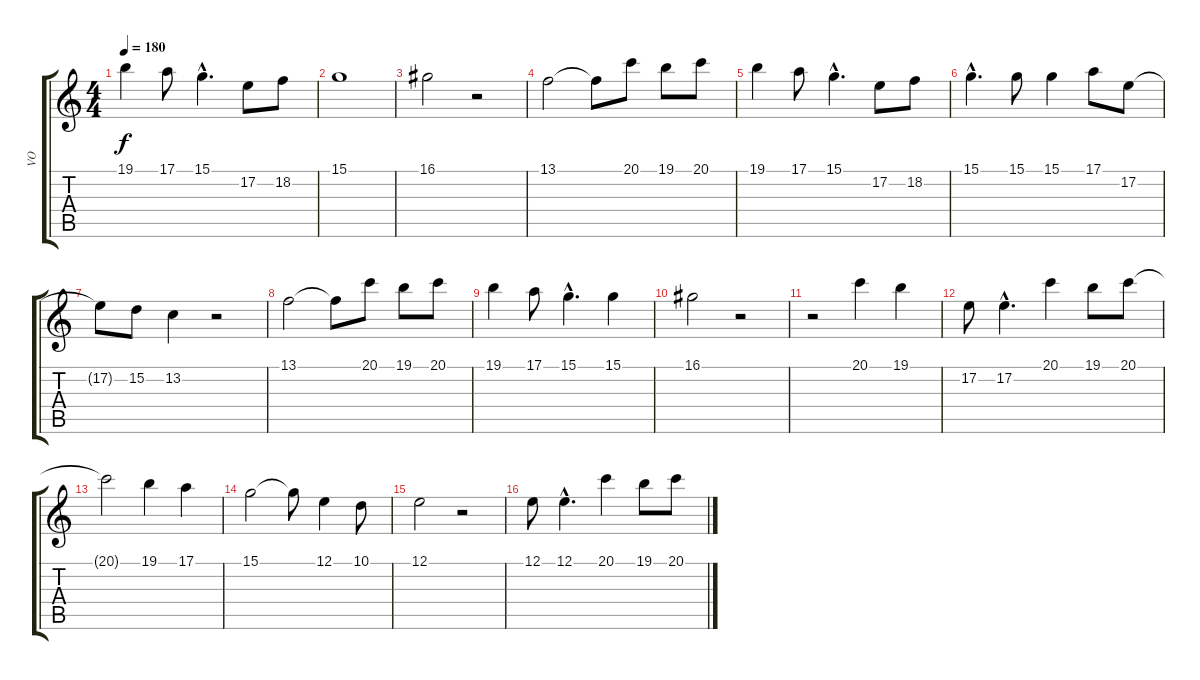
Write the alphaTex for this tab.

\track ("VO" "VO") {instrument englishhorn}
\staff {score tabs}
\tuning (E4 B3 G3 D3 A2 E2) {hide}
\ts (4 4)
\tempo 180
\clef g2
\ks c
19.1.4{dy f} 17.1.8 15.1{hac}.4{d} 17.2.8 18.2.8 |
15.1.1 |
16.1.2 r.2 |
13.1.2 13.1{t}.8 20.1.8 19.1.8 20.1.8 |
19.1.4 17.1.8 15.1{hac}.4{d} 17.2.8 18.2.8 |
15.1{hac}.4{d} 15.1.8 15.1.4 17.1.8 17.2.8 |
17.2{t}.8 15.2.8 13.2.4 r.2 |
13.1.2 13.1{t}.8 20.1.8 19.1.8 20.1.8 |
19.1.4 17.1.8 15.1{hac}.4{d} 15.1.4 |
16.1.2 r.2 |
r.2 20.1.4 19.1.4 |
17.2.8 17.2{hac}.4{d} 20.1.4 19.1.8 20.1.8 |
20.1{t}.2 19.1.4 17.1.4 |
15.1.2 15.1{t}.8 12.1.4 10.1.8 |
12.1.2 r.2 |
12.1.8 12.1{hac}.4{d} 20.1.4 19.1.8 20.1.8
